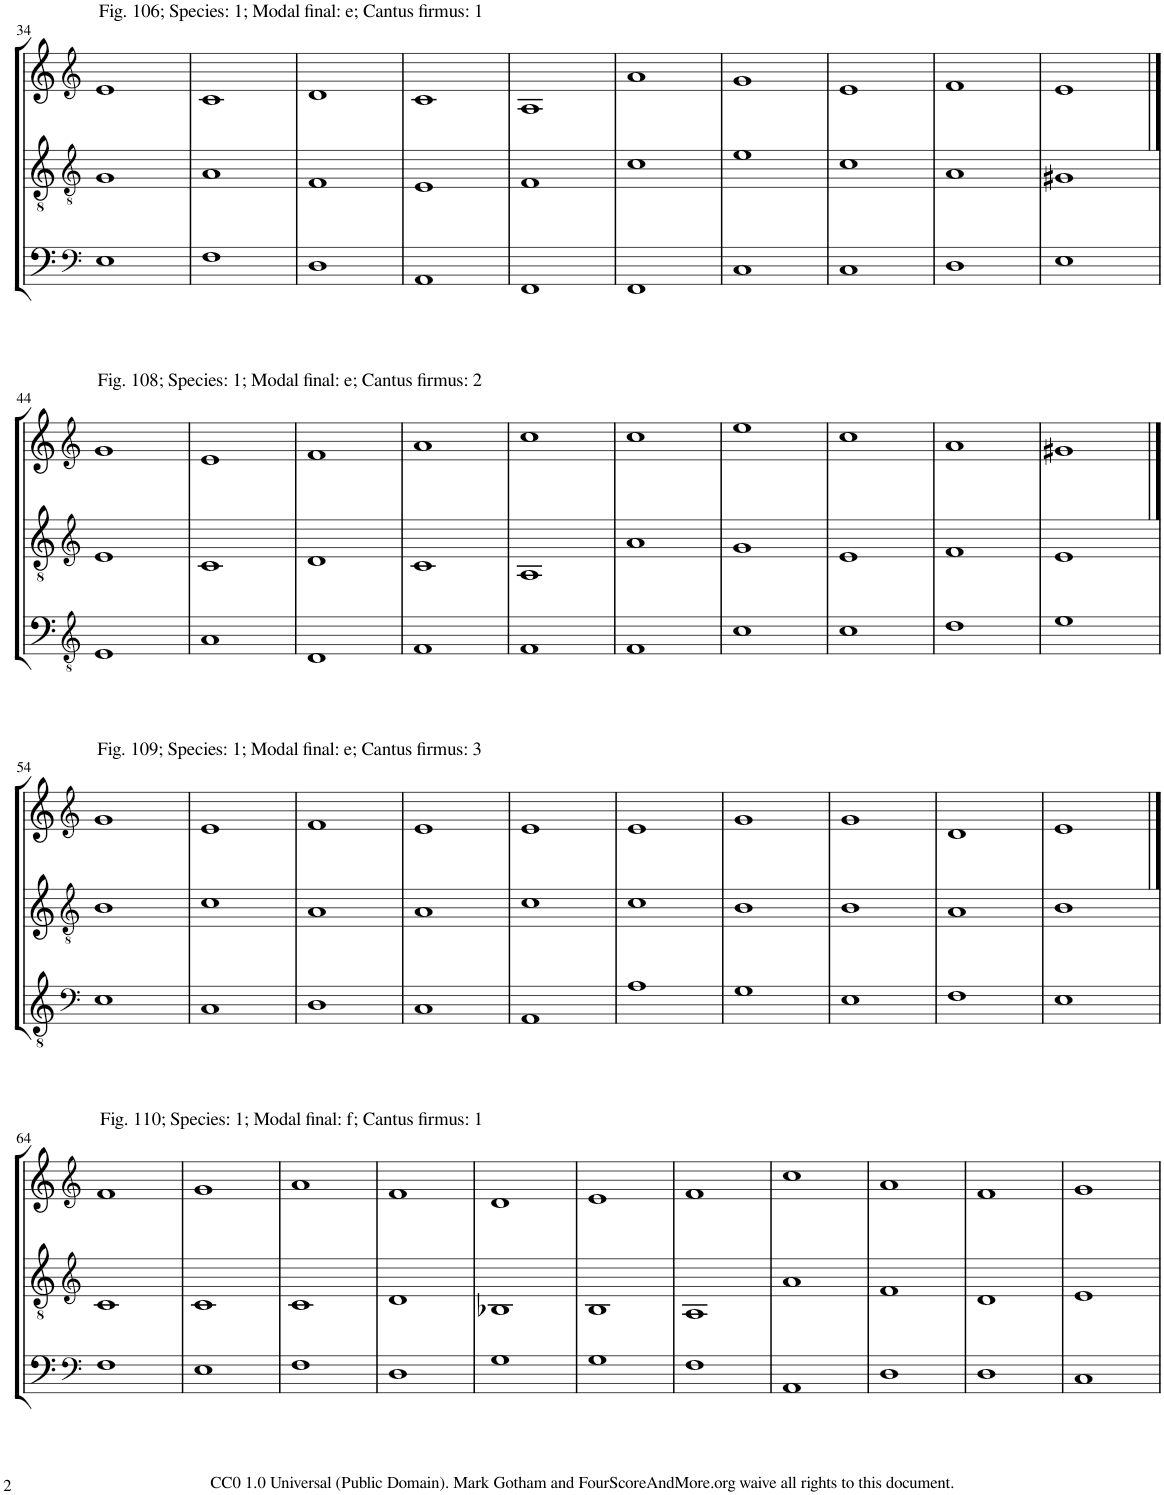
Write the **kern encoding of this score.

**kern	**kern	**kern
*part3	*part2	*part1
*staff3	*staff2	*staff1
*I"Piano	*I"Piano	*I"Piano
*I'Pno	*I'Pno	*I'Pno
!!LO:PB:g=z
*clefF4	*clefGv2	*clefG2
*k[]	*k[]	*k[]
*M4/4	*M4/4	*M4/4
=34	=34	=34
!	!	!LO:TX:a:t=Fig. 106; Species&colon; 1; Modal final&colon; e; Cantus firmus&colon; 1
1E	1G	1e
=35	=35	=35
1F	1A	1c
=36	=36	=36
1D	1F	1d
=37	=37	=37
1AA	1E	1c
=38	=38	=38
1FF	1F	1A
=39	=39	=39
1FF	1c	1a
=40	=40	=40
1C	1e	1g
=41	=41	=41
1C	1c	1e
=42	=42	=42
1D	1A	1f
=43	=43	=43
1E	1G#X	1e
!!LO:LB:g=z
==44	==44	==44
*clefGv2	*clefG2	*clefG2
!	!	!LO:TX:a:t=Fig. 108; Species&colon; 1; Modal final&colon; e; Cantus firmus&colon; 2
1E	1e	1g
=45	=45	=45
1A	1c	1e
=46	=46	=46
1D	1d	1f
=47	=47	=47
1F	1c	1a
=48	=48	=48
1F	1A	1cc
=49	=49	=49
1F	1a	1cc
=50	=50	=50
1c	1g	1ee
=51	=51	=51
1c	1e	1cc
=52	=52	=52
1d	1f	1a
=53	=53	=53
1e	1e	1g#X
!!LO:LB:g=z
==54	==54	==54
*clefF4	*clefGv2	*clefG2
!	!	!LO:TX:a:t=Fig. 109; Species&colon; 1; Modal final&colon; e; Cantus firmus&colon; 3
1E	1B	1g
=55	=55	=55
1C	1c	1e
=56	=56	=56
1D	1A	1f
=57	=57	=57
1C	1A	1e
=58	=58	=58
1AA	1c	1e
=59	=59	=59
1A	1c	1e
=60	=60	=60
1G	1B	1g
=61	=61	=61
1E	1B	1g
=62	=62	=62
1F	1A	1d
=63	=63	=63
1E	1B	1e
!!LO:LB:g=z
==64	==64	==64
*clefF4	*clefG2	*clefG2
!	!	!LO:TX:a:t=Fig. 110; Species&colon; 1; Modal final&colon; f; Cantus firmus&colon; 1
1F	1c	1f
=65	=65	=65
1E	1c	1g
=66	=66	=66
1F	1c	1a
=67	=67	=67
1D	1d	1f
=68	=68	=68
1G	1B-X	1d
=69	=69	=69
1G	1B	1e
=70	=70	=70
1F	1A	1f
=71	=71	=71
1AA	1a	1cc
=72	=72	=72
1D	1f	1a
=73	=73	=73
1D	1d	1f
=74	=74	=74
1C	1e	1g
=	=	=
*-	*-	*-
